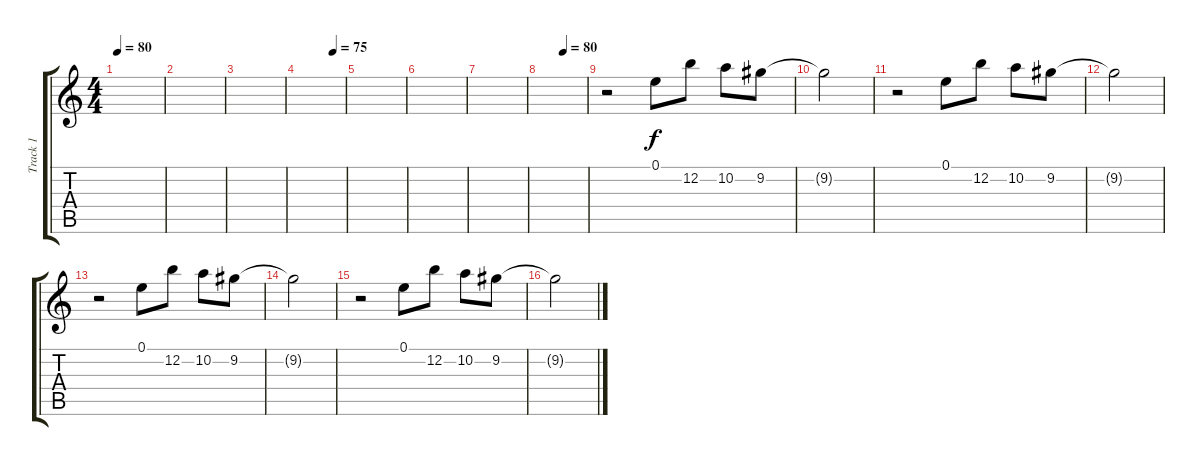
\track ("Track 1" "Track 1") {instrument acousticguitarnylon}
\staff {score tabs}
\tuning (E4 B3 G3 D3 A2 E2) {hide}
\ts (4 4)
\tempo 80
\clef g2
\ks c
|
|
|
\tempo (75 0.75)
|
|
|
|
\tempo (80 0.5)
|
r.2 0.1.8{volume 9 instrument acousticguitarnylon} 12.2.8 10.2.8 9.2.8 |
9.2{t}.2 |
r.2 0.1.8{volume 9 instrument acousticguitarnylon} 12.2.8 10.2.8 9.2.8 |
9.2{t}.2 |
r.2 0.1.8{volume 9 instrument acousticguitarnylon} 12.2.8 10.2.8 9.2.8 |
9.2{t}.2 |
r.2 0.1.8{volume 9 instrument acousticguitarnylon} 12.2.8 10.2.8 9.2.8 |
9.2{t}.2
